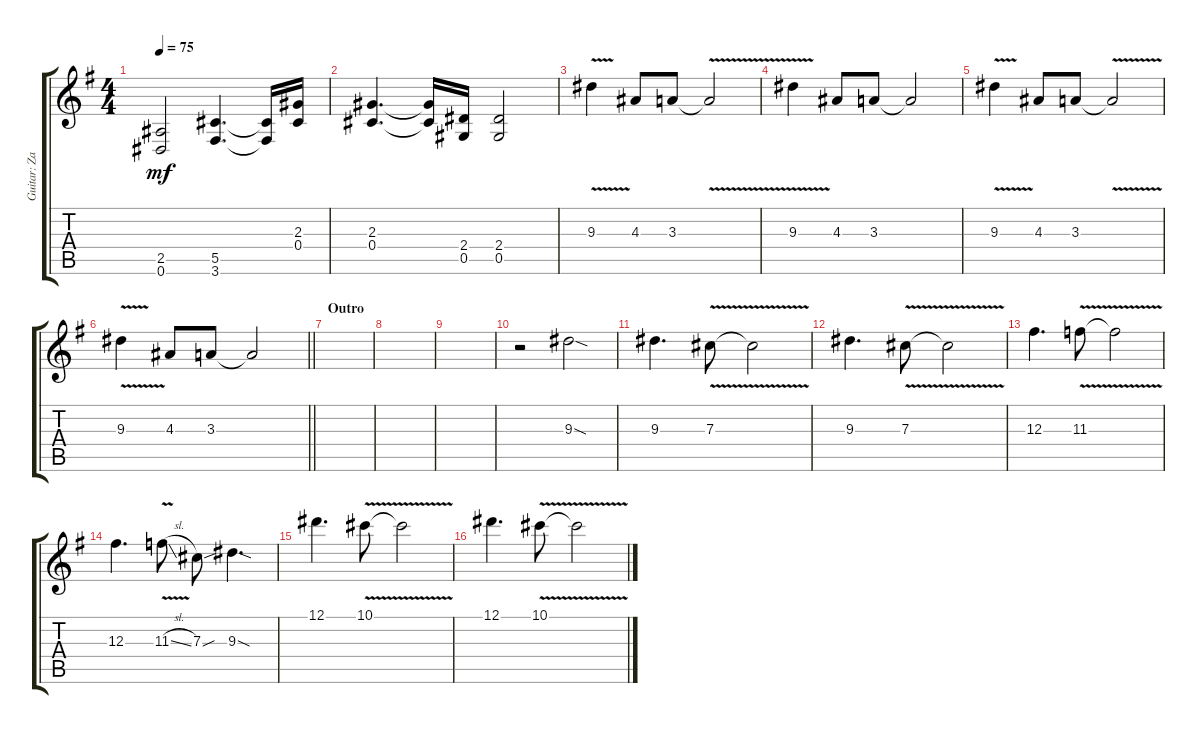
\track ("Guitar: Zakk" "Guitar: Za") {instrument overdrivenguitar}
\staff {score tabs}
\tuning (Eb4 Bb3 Gb3 Db3 Ab2 Eb2) {hide}
\ts (4 4)
\tempo 75
\clef g2
\ks g
(2.5 0.6).2{dy mf} (5.5 3.6).4{d} (5.5{t} 3.6{t}).16 (2.3 0.4).16 |
(2.3 0.4).4{d} (2.3{t} 0.4{t}).16 (2.4 0.5).16 (2.4 0.5).2 |
9.3{v}.4 4.3.8 3.3.8 3.3{v t}.2 |
9.3{v}.4 4.3.8 3.3.8 3.3{t}.2 |
9.3{v}.4 4.3.8 3.3.8 3.3{v t}.2 |
\barLineRight lightlight
9.3{v}.4 4.3.8 3.3.8 3.3{t}.2 |
\section ("" "Outro")
|
|
|
r.2 9.3{sod}.2 |
9.3.4{d} 7.3{v}.8 7.3{t}.2 |
9.3.4{d} 7.3{v}.8 7.3{t}.2 |
12.3.4{d} 11.3{v}.8 11.3{t}.2 |
12.3.4{d} 11.3{v sl}.8 7.3{sou}.8 9.3{sod}.4{d} |
12.1.4{d} 10.1{v}.8 10.1{t}.2 |
12.1.4{d} 10.1{v}.8 10.1{t}.2
